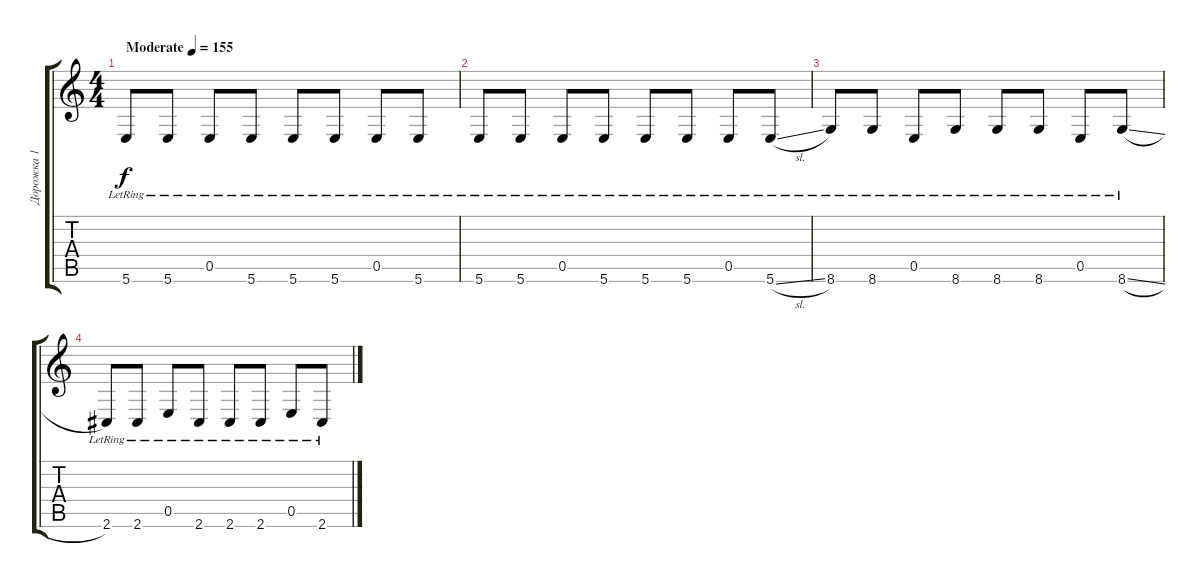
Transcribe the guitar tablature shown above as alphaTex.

\track ("Дорожка 1" "Дорожка 1") {instrument acousticguitarsteel}
\staff {score tabs}
\tuning (B3 Gb3 D3 A2 E2 B1) {hide}
\ts (4 4)
\tempo (155 "Moderate")
\clef g2
\ks c
5.6{lr}.8{dy f instrument acousticguitarsteel} 5.6{lr}.8 0.5{lr}.8 5.6{lr}.8 5.6{lr}.8 5.6{lr}.8 0.5{lr}.8 5.6{lr}.8 |
5.6{lr}.8 5.6{lr}.8 0.5{lr}.8 5.6{lr}.8 5.6{lr}.8 5.6{lr}.8 0.5{lr}.8 5.6{sl lr}.8 |
8.6{lr}.8 8.6{lr}.8 0.5{lr}.8 8.6{lr}.8 8.6{lr}.8 8.6{lr}.8 0.5{lr}.8 8.6{sl lr}.8 |
2.6{lr}.8 2.6{lr}.8 0.5{lr}.8 2.6{lr}.8 2.6{lr}.8 2.6{lr}.8 0.5{lr}.8 2.6{lr}.8
